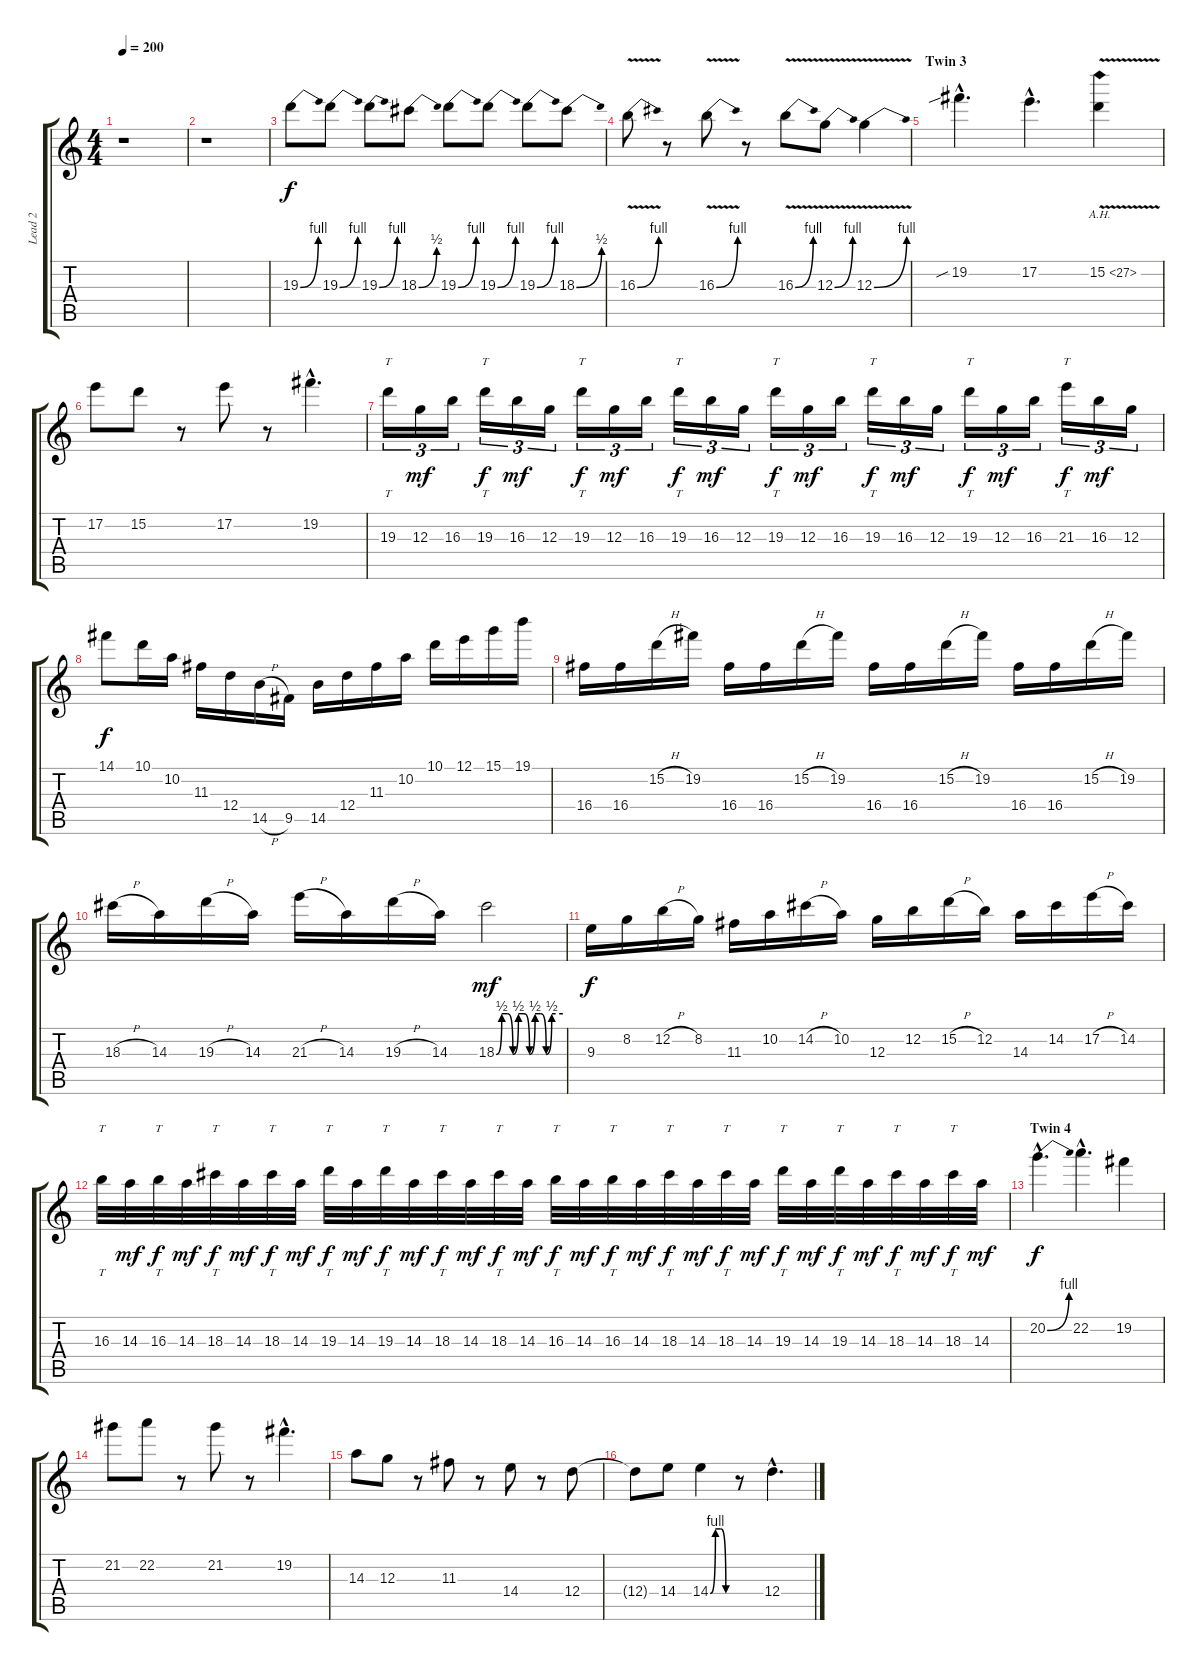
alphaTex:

\track ("Lead 2" "Lead 2") {instrument distortionguitar}
\staff {score tabs}
\tuning (E4 B3 G3 D3 A2 E2) {hide}
\ts (4 4)
\section ("" "")
\tempo 200
\clef g2
\ks c
r.1{dy mf} |
r.1 |
\section ("" "")
19.3{be (bend 0 0 60 4)}.8{dy f} 19.3{be (bend 0 0 60 4)}.8 19.3{be (bend 0 0 60 4)}.8 18.3{be (bend 0 0 60 2)}.8 19.3{be (bend 0 0 60 4)}.8 19.3{be (bend 0 0 60 4)}.8 19.3{be (bend 0 0 60 4)}.8 18.3{be (bend 0 0 60 2)}.8 |
16.3{be (bend 0 0 60 4) v}.8 r.8 16.3{be (bend 0 0 60 4) v}.8 r.8 16.3{be (bend 0 0 60 4) v}.8 12.3{be (bend 0 0 60 4) v}.8 12.3{be (bend 0 0 60 4) v}.4 |
\section ("" "Twin 3")
19.2{sib hac}.4{d} 17.2{hac}.4{d} 15.2{ah 12 v}.4 |
17.2.8 15.2.8 r.8 17.2.8 r.8 19.2{hac}.4{d} |
19.3.16{tt tu (3 2)} 12.3.16{tu (3 2) dy mf} 16.3.16{tu (3 2)} 19.3.16{tt tu (3 2) dy f} 16.3.16{tu (3 2) dy mf} 12.3.16{tu (3 2)} 19.3.16{tt tu (3 2) dy f} 12.3.16{tu (3 2) dy mf} 16.3.16{tu (3 2)} 19.3.16{tt tu (3 2) dy f} 16.3.16{tu (3 2) dy mf} 12.3.16{tu (3 2)} 19.3.16{tt tu (3 2) dy f} 12.3.16{tu (3 2) dy mf} 16.3.16{tu (3 2)} 19.3.16{tt tu (3 2) dy f} 16.3.16{tu (3 2) dy mf} 12.3.16{tu (3 2)} 19.3.16{tt tu (3 2) dy f} 12.3.16{tu (3 2) dy mf} 16.3.16{tu (3 2)} 21.3.16{tt tu (3 2) dy f} 16.3.16{tu (3 2) dy mf} 12.3.16{tu (3 2)} |
14.1.8{dy f} 10.1.16 10.2.16 11.3.16 12.4.16 14.5{h}.16 9.5.16 14.5.16 12.4.16 11.3.16 10.2.16 10.1.16 12.1.16 15.1.16 19.1.16 |
16.4.16 16.4.16 15.2{h}.16 19.2.16 16.4.16 16.4.16 15.2{h}.16 19.2.16 16.4.16 16.4.16 15.2{h}.16 19.2.16 16.4.16 16.4.16 15.2{h}.16 19.2.16 |
18.3{h}.16 14.3.16 19.3{h}.16 14.3.16 21.3{h}.16 14.3.16 19.3{h}.16 14.3.16 18.3{be (custom 0 0 5 2 10 2 15 0 20 2 25 2 30 0 35 2 40 2 45 0 50 2 60 2)}.2{dy mf} |
9.3.16{dy f} 8.2.16 12.2{h}.16 8.2.16 11.3.16 10.2.16 14.2{h}.16 10.2.16 12.3.16 12.2.16 15.2{h}.16 12.2.16 14.3.16 14.2.16 17.2{h}.16 14.2.16 |
16.3.32{tt} 14.3.32{dy mf} 16.3.32{tt dy f} 14.3.32{dy mf} 18.3.32{tt dy f} 14.3.32{dy mf} 18.3.32{tt dy f} 14.3.32{dy mf} 19.3.32{tt dy f} 14.3.32{dy mf} 19.3.32{tt dy f} 14.3.32{dy mf} 18.3.32{tt dy f} 14.3.32{dy mf} 18.3.32{tt dy f} 14.3.32{dy mf} 16.3.32{tt dy f} 14.3.32{dy mf} 16.3.32{tt dy f} 14.3.32{dy mf} 18.3.32{tt dy f} 14.3.32{dy mf} 18.3.32{tt dy f} 14.3.32{dy mf} 19.3.32{tt dy f} 14.3.32{dy mf} 19.3.32{tt dy f} 14.3.32{dy mf} 18.3.32{tt dy f} 14.3.32{dy mf} 18.3.32{tt dy f} 14.3.32{dy mf} |
\section ("" "Twin 4")
20.2{be (bend 0 0 60 4) hac}.4{d dy f} 22.2{hac}.4{d} 19.2.4 |
21.2.8 22.2.8 r.8 21.2.8 r.8 19.2{hac}.4{d} |
14.3.8 12.3.8 r.8 11.3.8 r.8 14.4.8 r.8 12.4.8 |
12.4{t}.8 14.4.8 14.4{be (custom 0 0 15 4 30 4 45 0 60 0)}.4 r.8 12.4{hac}.4{d}
